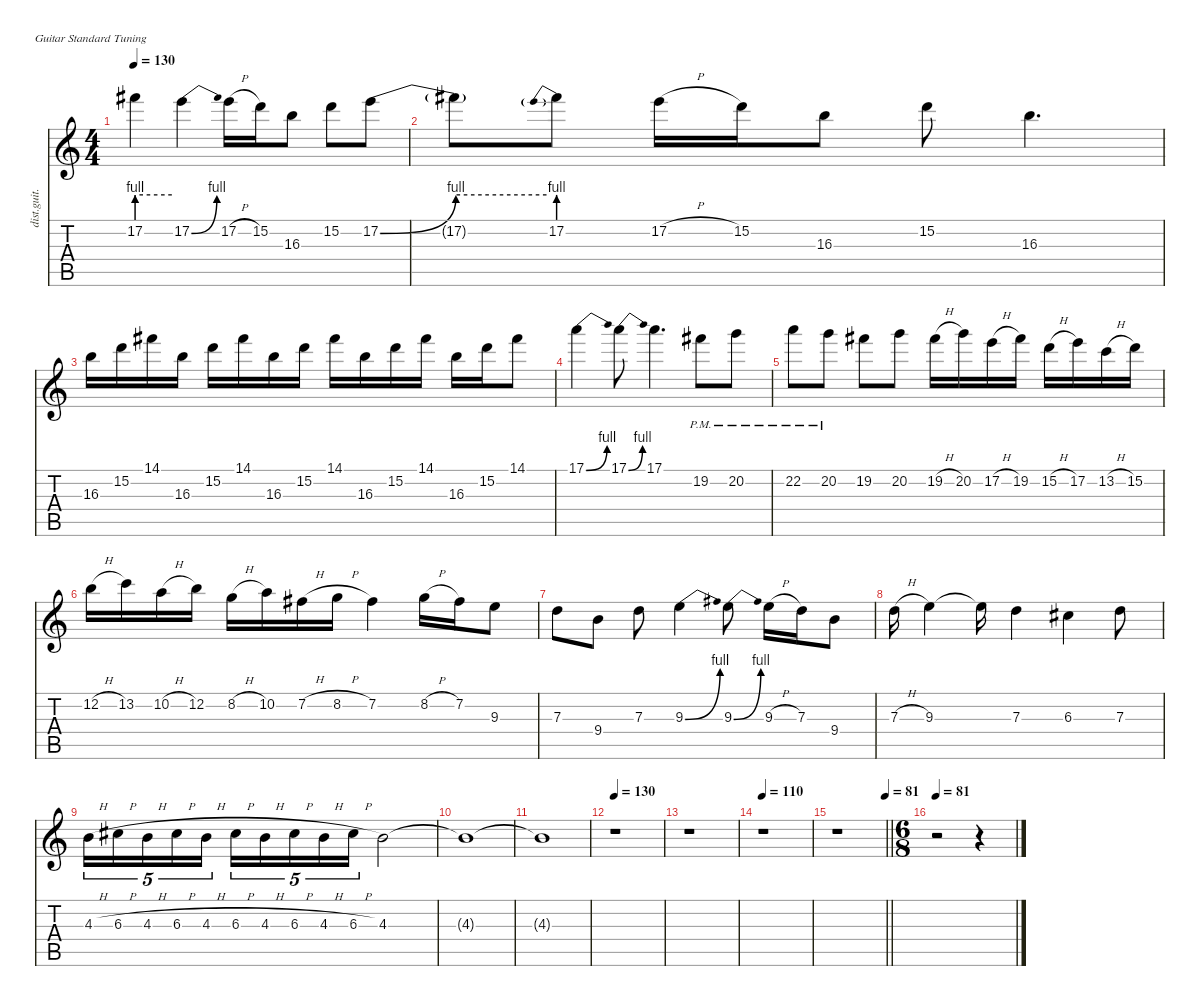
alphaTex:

\defaultSystemsLayout 4
\hideDynamics
\bracketExtendMode nobrackets
\otherSystemsTrackNameOrientation horizontal
\track ("Kirk (Lead Guitar)" "dist.guit.") {instrument distortionguitar}
\staff {score tabs}
\tuning (E4 B3 G3 D3 A2 E2)
\ts (4 4)
\tempo 130
\clef g2
\ks c
17.2{be (hold 0 4 60 4) t}.4{dy f beam Down} 17.2{be (bend 0 0 30 4)}.4{beam Down} 17.2{h}.16{beam Down} 15.2.16{beam Down} 16.3.8{beam Down} 15.2.8{beam Down} 17.2{be (bend 0 0 60 4)}.8{beam Down} |
17.2{be (hold 0 4 60 4) t}.8{beam Down} 17.2{be (prebend 0 4 60 4)}.8{beam Down} 17.2{h}.16{beam Down} 15.2.16{beam Down} 16.3.8{beam Down} 15.2.8{beam Down} 16.3.4{d beam Down} |
16.3.16{beam Down} 15.2.16{beam Down} 14.1{acc #}.16{beam Down} 16.3.16{beam Down} 15.2.16{beam Down} 14.1{acc #}.16{beam Down} 16.3.16{beam Down} 15.2.16{beam Down} 14.1{acc #}.16{beam Down} 16.3.16{beam Down} 15.2.16{beam Down} 14.1{acc #}.16{beam Down} 16.3.16{beam Down} 15.2.16{beam Down} 14.1{acc #}.8{beam Down} |
17.1{be (bend 0 0 30 4)}.4{beam Down} 17.1{be (bend 0 0 30 4)}.8{beam Down} 17.1.4{d beam Down} 19.2{pm acc #}.8{beam Down} 20.2{pm}.8{beam Down} |
22.2{pm}.8{beam Down} 20.2{pm}.8{beam Down} 19.2{acc #}.8{beam Down} 20.2.8{beam Down} 19.2{h acc #}.16{beam Down} 20.2.16{beam Down} 17.2{h}.16{beam Down} 19.2{acc #}.16{beam Down} 15.2{h}.16{beam Down} 17.2.16{beam Down} 13.2{h}.16{beam Down} 15.2.16{beam Down} |
12.2{h}.16{beam Down} 13.2.16{beam Down} 10.2{h}.16{beam Down} 12.2.16{beam Down} 8.2{h}.16{beam Down} 10.2.16{beam Down} 7.2{h acc #}.16{beam Down} 8.2{h}.16{beam Down} 7.2{acc #}.4{beam Down} 8.2{h}.16{beam Down} 7.2{acc #}.16{beam Down} 9.3.8{beam Down} |
7.3.8{beam Down} 9.4.8{beam Down} 7.3.8{beam Down} 9.3{be (bend 0 0 30 4)}.4{beam Down} 9.3{be (bend 0 0 30 4)}.8{beam Down} 9.3{h}.16{beam Down} 7.3.16{beam Down} 9.4.8{beam Down} |
7.3{h}.16{beam Down} 9.3.4{beam Down} 9.3{t}.16{beam Down} 7.3.4{beam Down} 6.3{acc #}.4{beam Down} 7.3.8{beam Down} |
4.3{h}.16{tu (5 4) beam Down} 6.3{h acc #}.16{tu (5 4) beam Down} 4.3{h}.16{tu (5 4) beam Down} 6.3{h acc #}.16{tu (5 4) beam Down} 4.3{h}.16{tu (5 4) beam Down} 6.3{h acc #}.16{tu (5 4) beam Down} 4.3{h}.16{tu (5 4) beam Down} 6.3{h acc #}.16{tu (5 4) beam Down} 4.3{h}.16{tu (5 4) beam Down} 6.3{h acc #}.16{tu (5 4) beam Down} 4.3.2{beam Down} |
4.3{t}.1{beam Down} |
4.3{t}.1{beam Down} |
\tempo 130
r.1{beam Down} |
r.1{beam Down} |
\tempo 110
r.1{beam Down} |
\tempo (81 1)
\barLineRight lightlight
r.1{beam Down} |
\ts (6 8)
\beaming (8 3 3)
\tempo 81
r.2{beam Down} r.4{beam Down}
